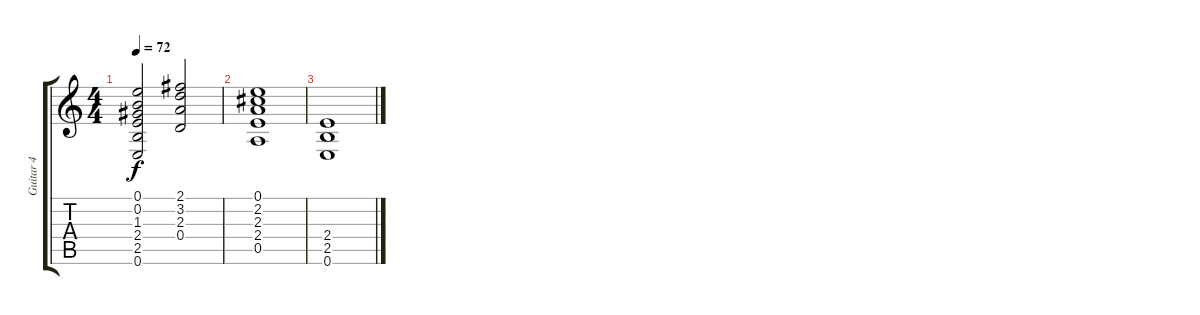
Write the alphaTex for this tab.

\track ("Guitar 4" "Guitar 4") {instrument electricguitarclean}
\staff {score tabs}
\tuning (E4 B3 G3 D3 A2 E2) {hide}
\ts (4 4)
\tempo 72
\clef g2
\ks c
(0.1 0.2 1.3 2.4 2.5 0.6).2{dy f} (2.1 3.2 2.3 0.4).2 |
(0.1 2.2 2.3 2.4 0.5).1 |
(2.4 2.5 0.6).1
